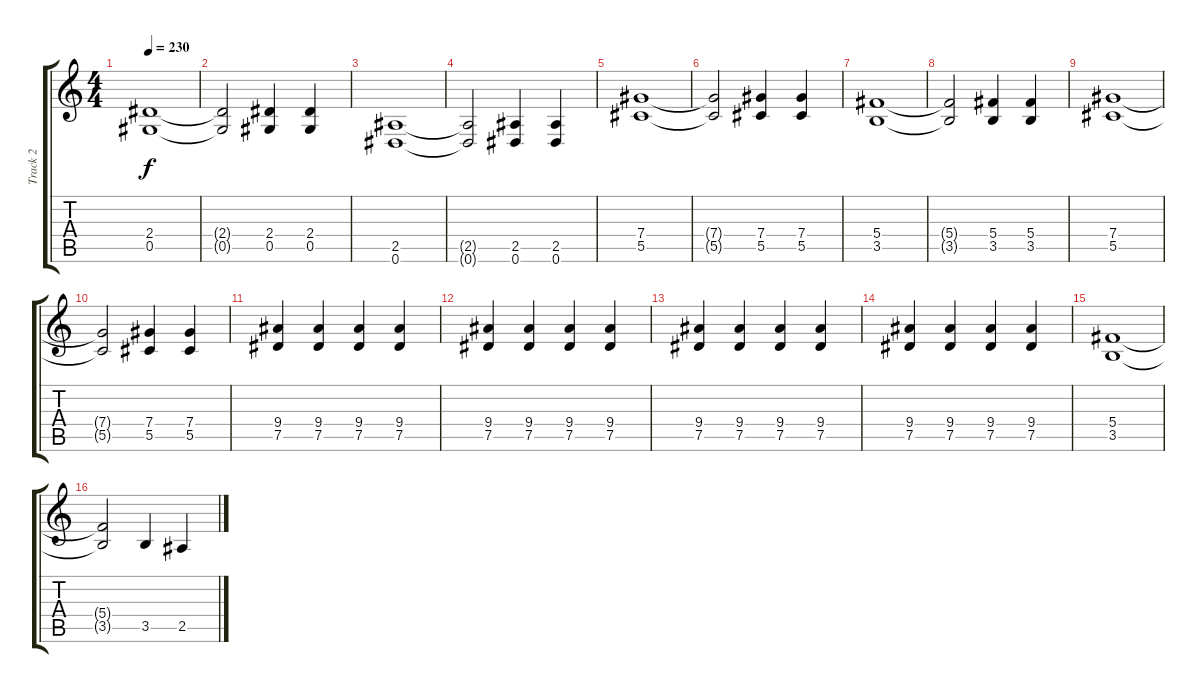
\track ("Track 2" "Track 2") {instrument distortionguitar}
\staff {score tabs}
\tuning (Eb4 Bb3 Gb3 Db3 Ab2 Eb2) {hide}
\ts (4 4)
\tempo 230
\clef g2
\ks c
(2.4 0.5).1{dy f} |
(2.4{t} 0.5{t}).2 (2.4 0.5).4 (2.4 0.5).4 |
(2.5 0.6).1 |
(2.5{t} 0.6{t}).2 (2.5 0.6).4 (2.5 0.6).4 |
(7.4 5.5).1 |
(7.4{t} 5.5{t}).2 (7.4 5.5).4 (7.4 5.5).4 |
(5.4 3.5).1 |
(5.4{t} 3.5{t}).2 (5.4 3.5).4 (5.4 3.5).4 |
(7.4 5.5).1 |
(7.4{t} 5.5{t}).2 (7.4 5.5).4 (7.4 5.5).4 |
(9.4 7.5).4 (9.4 7.5).4 (9.4 7.5).4 (9.4 7.5).4 |
(9.4 7.5).4 (9.4 7.5).4 (9.4 7.5).4 (9.4 7.5).4 |
(9.4 7.5).4 (9.4 7.5).4 (9.4 7.5).4 (9.4 7.5).4 |
(9.4 7.5).4 (9.4 7.5).4 (9.4 7.5).4 (9.4 7.5).4 |
(5.4 3.5).1 |
(5.4{t} 3.5{t}).2 3.5.4 2.5.4
